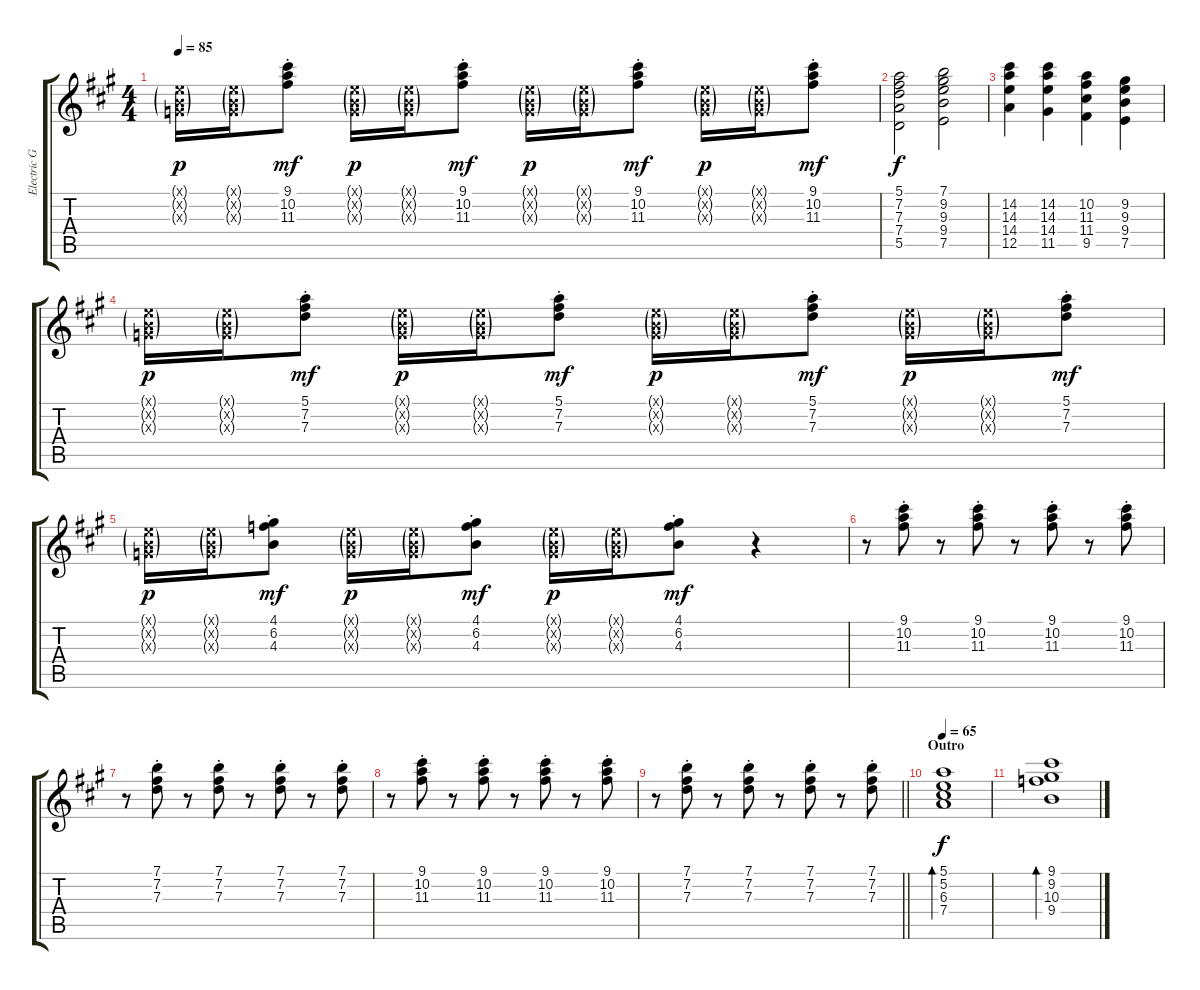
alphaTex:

\track ("Electric Guitar" "Electric G") {instrument electricguitarclean}
\staff {score tabs}
\tuning (E4 B3 G3 D3 A2 E2) {hide}
\ts (4 4)
\tempo 85
\clef g2
\ks a
(0.1{g x} 0.2{g x} 0.3{g x}).16{dy p} (0.1{g x} 0.2{g x} 0.3{g x}).16 (9.1{st} 10.2{st} 11.3{st}).8{dy mf} (0.1{g x} 0.2{g x} 0.3{g x}).16{dy p} (0.1{g x} 0.2{g x} 0.3{g x}).16 (9.1{st} 10.2{st} 11.3{st}).8{dy mf} (0.1{g x} 0.2{g x} 0.3{g x}).16{dy p} (0.1{g x} 0.2{g x} 0.3{g x}).16 (9.1{st} 10.2{st} 11.3{st}).8{dy mf} (0.1{g x} 0.2{g x} 0.3{g x}).16{dy p} (0.1{g x} 0.2{g x} 0.3{g x}).16 (9.1{st} 10.2{st} 11.3{st}).8{dy mf} |
(5.1 7.2 7.3 7.4 5.5).2{dy f} (7.1 9.2 9.3 9.4 7.5).2 |
(14.2 14.3 14.4 12.5).4 (14.2 14.3 14.4 11.5).4 (10.2 11.3 11.4 9.5).4 (9.2 9.3 9.4 7.5).4 |
(0.1{g x} 0.2{g x} 0.3{g x}).16{dy p} (0.1{g x} 0.2{g x} 0.3{g x}).16 (5.1{st} 7.2{st} 7.3{st}).8{dy mf} (0.1{g x} 0.2{g x} 0.3{g x}).16{dy p} (0.1{g x} 0.2{g x} 0.3{g x}).16 (5.1{st} 7.2{st} 7.3{st}).8{dy mf} (0.1{g x} 0.2{g x} 0.3{g x}).16{dy p} (0.1{g x} 0.2{g x} 0.3{g x}).16 (5.1{st} 7.2{st} 7.3{st}).8{dy mf} (0.1{g x} 0.2{g x} 0.3{g x}).16{dy p} (0.1{g x} 0.2{g x} 0.3{g x}).16 (5.1{st} 7.2{st} 7.3{st}).8{dy mf} |
(0.1{g x} 0.2{g x} 0.3{g x}).16{dy p} (0.1{g x} 0.2{g x} 0.3{g x}).16 (4.1{st} 6.2{st} 4.3{st}).8{dy mf} (0.1{g x} 0.2{g x} 0.3{g x}).16{dy p} (0.1{g x} 0.2{g x} 0.3{g x}).16 (4.1{st} 6.2{st} 4.3{st}).8{dy mf} (0.1{g x} 0.2{g x} 0.3{g x}).16{dy p} (0.1{g x} 0.2{g x} 0.3{g x}).16 (4.1{st} 6.2{st} 4.3{st}).8{dy mf} r.4 |
r.8 (9.1{st} 10.2{st} 11.3{st}).8 r.8 (9.1{st} 10.2{st} 11.3{st}).8 r.8 (9.1{st} 10.2{st} 11.3{st}).8 r.8 (9.1{st} 10.2{st} 11.3{st}).8 |
r.8 (7.1{st} 7.2{st} 7.3{st}).8 r.8 (7.1{st} 7.2{st} 7.3{st}).8 r.8 (7.1{st} 7.2{st} 7.3{st}).8 r.8 (7.1{st} 7.2{st} 7.3{st}).8 |
r.8 (9.1{st} 10.2{st} 11.3{st}).8 r.8 (9.1{st} 10.2{st} 11.3{st}).8 r.8 (9.1{st} 10.2{st} 11.3{st}).8 r.8 (9.1{st} 10.2{st} 11.3{st}).8 |
\barLineRight lightlight
r.8 (7.1{st} 7.2{st} 7.3{st}).8 r.8 (7.1{st} 7.2{st} 7.3{st}).8 r.8 (7.1{st} 7.2{st} 7.3{st}).8 r.8 (7.1{st} 7.2{st} 7.3{st}).8 |
\section ("" "Outro")
\tempo 65
(5.1 5.2 6.3 7.4).1{bd 60 dy f} |
(9.1 9.2 10.3 9.4).1{bd 240}
